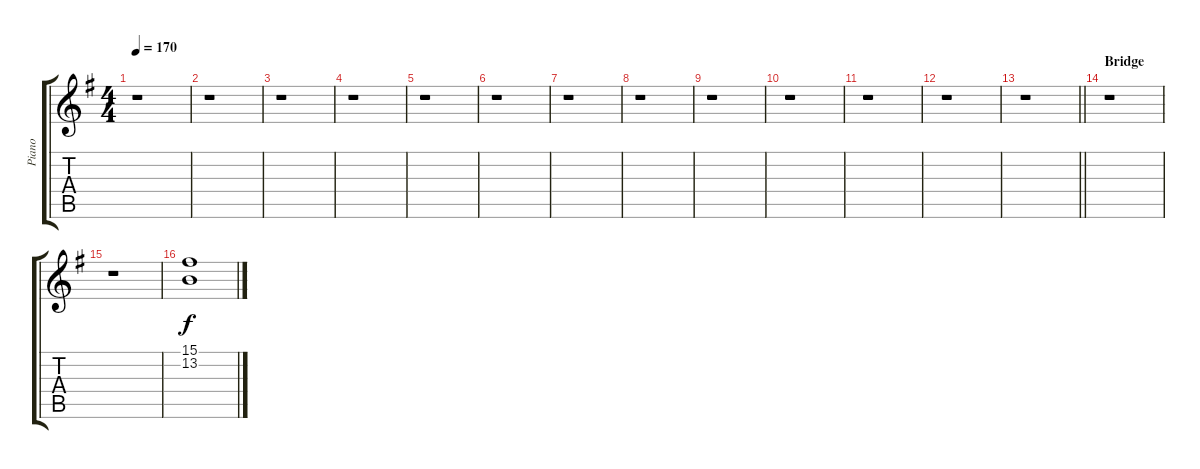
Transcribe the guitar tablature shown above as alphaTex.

\track ("Piano" "Piano") {instrument acousticgrandpiano}
\staff {score tabs}
\tuning (Eb4 Bb3 Gb3 Db3 Ab2 Eb2) {hide}
\ts (4 4)
\tempo 170
\clef g2
\ks g
r.1{dy mp} |
r.1 |
r.1 |
r.1 |
r.1 |
r.1 |
r.1 |
r.1 |
r.1 |
r.1 |
r.1 |
r.1 |
\barLineRight lightlight
r.1 |
\section ("" "Bridge")
r.1 |
r.1 |
(15.1 13.2).1{dy f}
